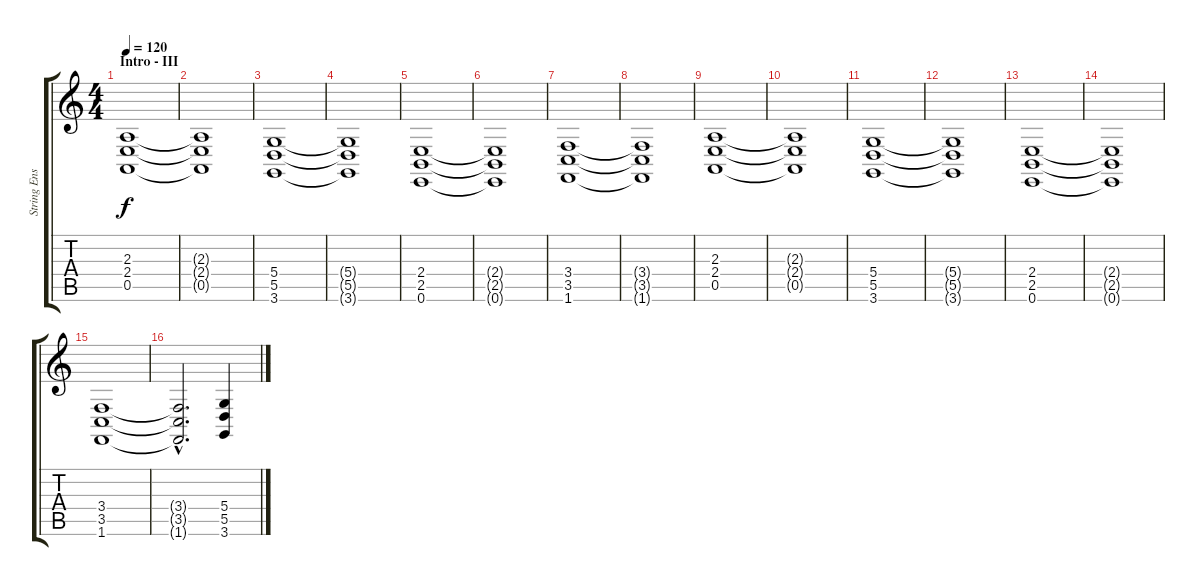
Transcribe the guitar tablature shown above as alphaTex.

\track ("String Ensemble 1" "String Ens") {instrument stringensemble1}
\staff {score tabs}
\tuning (E4 B3 G3 D3 A2 E2) {hide}
\ts (4 4)
\section ("" "Intro - III")
\tempo 120
\clef g2
\ks c
(2.3 2.4 0.5).1{dy f} |
(2.3{t} 2.4{t} 0.5{t}).1 |
(5.4 5.5 3.6).1 |
(5.4{t} 5.5{t} 3.6{t}).1 |
(2.4 2.5 0.6).1 |
(2.4{t} 2.5{t} 0.6{t}).1 |
(3.4 3.5 1.6).1 |
(3.4{t} 3.5{t} 1.6{t}).1 |
(2.3 2.4 0.5).1 |
(2.3{t} 2.4{t} 0.5{t}).1 |
(5.4 5.5 3.6).1 |
(5.4{t} 5.5{t} 3.6{t}).1 |
(2.4 2.5 0.6).1 |
(2.4{t} 2.5{t} 0.6{t}).1 |
(3.4 3.5 1.6).1 |
(3.4{hac t} 3.5{hac t} 1.6{hac t}).2{d} (5.4 5.5 3.6).4
